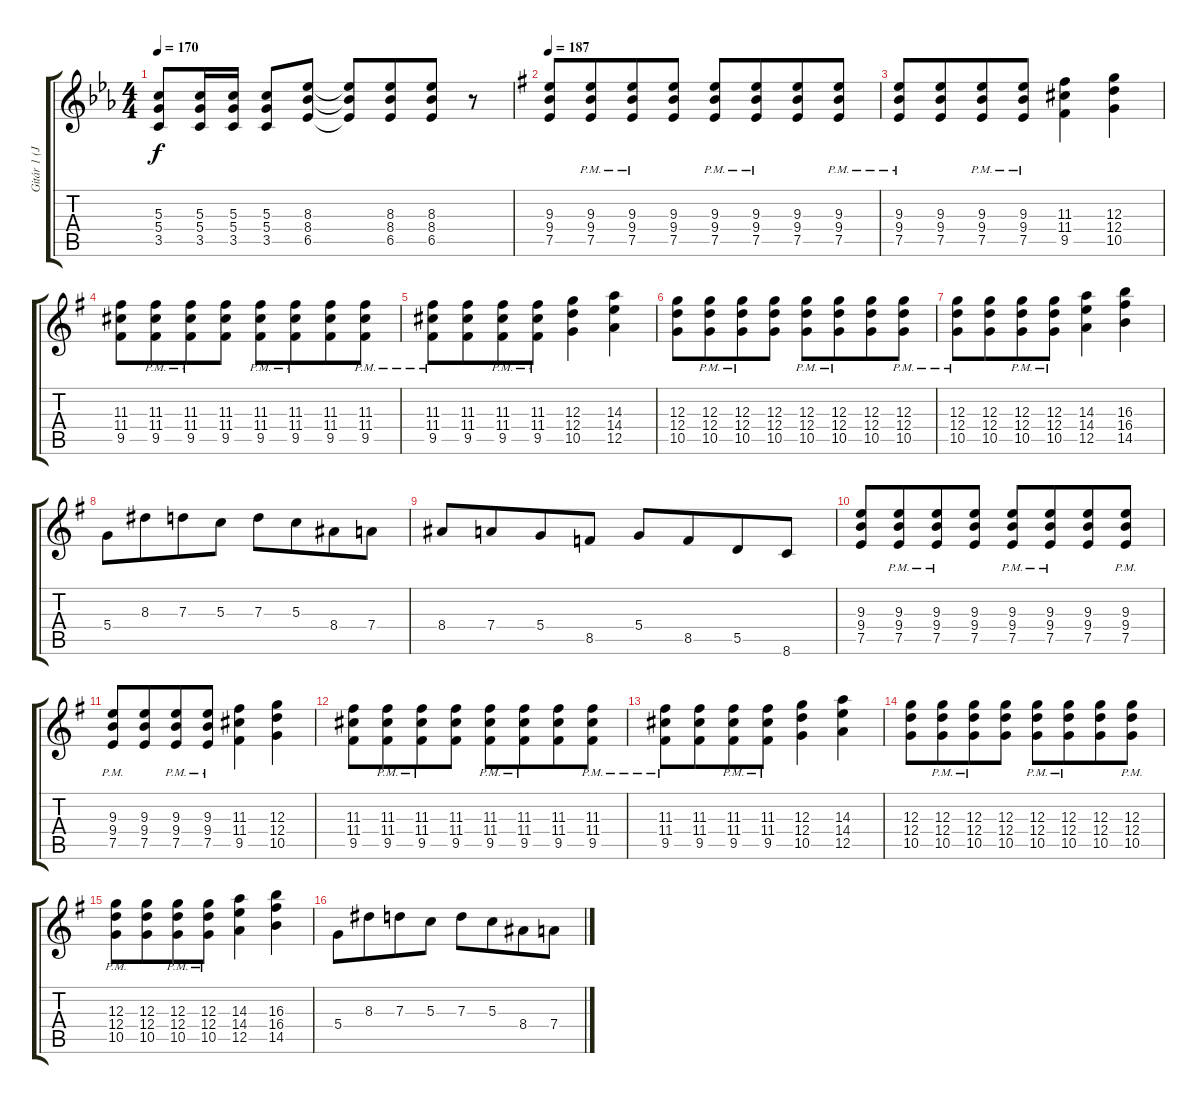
\track ("Gitár 1 (Janick Gers)" "Gitár 1 (J") {instrument distortionguitar}
\staff {score tabs}
\tuning (E4 B3 G3 D3 A2 E2) {hide}
\ts (4 4)
\tempo 170
\clef g2
\ks eb
(5.3 5.4 3.5).8{dy f} (5.3 5.4 3.5).16 (5.3 5.4 3.5).16 (5.3 5.4 3.5).8 (8.3 8.4 6.5).8 (8.3{t} 8.4{t} 6.5{t}).8 (8.3 8.4 6.5).8{beam merge} (8.3 8.4 6.5).8 r.8 |
\tempo 187
\ks g
(9.3 9.4 7.5).8 (9.3{pm} 9.4{pm} 7.5{pm}).8{beam merge} (9.3{pm} 9.4{pm} 7.5{pm}).8 (9.3 9.4 7.5).8 (9.3{pm} 9.4{pm} 7.5{pm}).8 (9.3{pm} 9.4{pm} 7.5{pm}).8{beam merge} (9.3 9.4 7.5).8 (9.3{pm} 9.4{pm} 7.5{pm}).8 |
(9.3{pm} 9.4{pm} 7.5{pm}).8 (9.3 9.4 7.5).8{beam merge} (9.3{pm} 9.4{pm} 7.5{pm}).8 (9.3{pm} 9.4{pm} 7.5{pm}).8 (11.3 11.4 9.5).4 (12.3 12.4 10.5).4 |
(11.3 11.4 9.5).8 (11.3{pm} 11.4{pm} 9.5{pm}).8{beam merge} (11.3{pm} 11.4{pm} 9.5{pm}).8 (11.3 11.4 9.5).8 (11.3{pm} 11.4{pm} 9.5{pm}).8 (11.3{pm} 11.4{pm} 9.5{pm}).8{beam merge} (11.3 11.4 9.5).8 (11.3{pm} 11.4{pm} 9.5{pm}).8 |
(11.3{pm} 11.4{pm} 9.5{pm}).8 (11.3 11.4 9.5).8{beam merge} (11.3{pm} 11.4{pm} 9.5{pm}).8 (11.3{pm} 11.4{pm} 9.5{pm}).8 (12.3 12.4 10.5).4 (14.3 14.4 12.5).4 |
(12.3 12.4 10.5).8 (12.3{pm} 12.4{pm} 10.5{pm}).8{beam merge} (12.3{pm} 12.4{pm} 10.5{pm}).8 (12.3 12.4 10.5).8 (12.3{pm} 12.4{pm} 10.5{pm}).8 (12.3{pm} 12.4{pm} 10.5{pm}).8{beam merge} (12.3 12.4 10.5).8 (12.3{pm} 12.4{pm} 10.5{pm}).8 |
(12.3{pm} 12.4{pm} 10.5{pm}).8 (12.3 12.4 10.5).8{beam merge} (12.3{pm} 12.4{pm} 10.5{pm}).8 (12.3{pm} 12.4{pm} 10.5{pm}).8 (14.3 14.4 12.5).4 (16.3 16.4 14.5).4 |
5.4.8 8.3.8{beam merge} 7.3.8 5.3.8 7.3.8 5.3.8{beam merge} 8.4.8 7.4.8 |
8.4.8 7.4.8{beam merge} 5.4.8 8.5.8 5.4.8 8.5.8{beam merge} 5.5.8 8.6.8 |
(9.3 9.4 7.5).8 (9.3{pm} 9.4{pm} 7.5{pm}).8{beam merge} (9.3{pm} 9.4{pm} 7.5{pm}).8 (9.3 9.4 7.5).8 (9.3{pm} 9.4{pm} 7.5{pm}).8 (9.3{pm} 9.4{pm} 7.5{pm}).8{beam merge} (9.3 9.4 7.5).8 (9.3{pm} 9.4{pm} 7.5{pm}).8 |
(9.3{pm} 9.4{pm} 7.5{pm}).8 (9.3 9.4 7.5).8{beam merge} (9.3{pm} 9.4{pm} 7.5{pm}).8 (9.3{pm} 9.4{pm} 7.5{pm}).8 (11.3 11.4 9.5).4 (12.3 12.4 10.5).4 |
(11.3 11.4 9.5).8 (11.3{pm} 11.4{pm} 9.5{pm}).8{beam merge} (11.3{pm} 11.4{pm} 9.5{pm}).8 (11.3 11.4 9.5).8 (11.3{pm} 11.4{pm} 9.5{pm}).8 (11.3{pm} 11.4{pm} 9.5{pm}).8{beam merge} (11.3 11.4 9.5).8 (11.3{pm} 11.4{pm} 9.5{pm}).8 |
(11.3{pm} 11.4{pm} 9.5{pm}).8 (11.3 11.4 9.5).8{beam merge} (11.3{pm} 11.4{pm} 9.5{pm}).8 (11.3{pm} 11.4{pm} 9.5{pm}).8 (12.3 12.4 10.5).4 (14.3 14.4 12.5).4 |
(12.3 12.4 10.5).8 (12.3{pm} 12.4{pm} 10.5{pm}).8{beam merge} (12.3{pm} 12.4{pm} 10.5{pm}).8 (12.3 12.4 10.5).8 (12.3{pm} 12.4{pm} 10.5{pm}).8 (12.3{pm} 12.4{pm} 10.5{pm}).8{beam merge} (12.3 12.4 10.5).8 (12.3{pm} 12.4{pm} 10.5{pm}).8 |
(12.3{pm} 12.4{pm} 10.5{pm}).8 (12.3 12.4 10.5).8{beam merge} (12.3{pm} 12.4{pm} 10.5{pm}).8 (12.3{pm} 12.4{pm} 10.5{pm}).8 (14.3 14.4 12.5).4 (16.3 16.4 14.5).4 |
5.4.8 8.3.8{beam merge} 7.3.8 5.3.8 7.3.8 5.3.8{beam merge} 8.4.8 7.4.8
